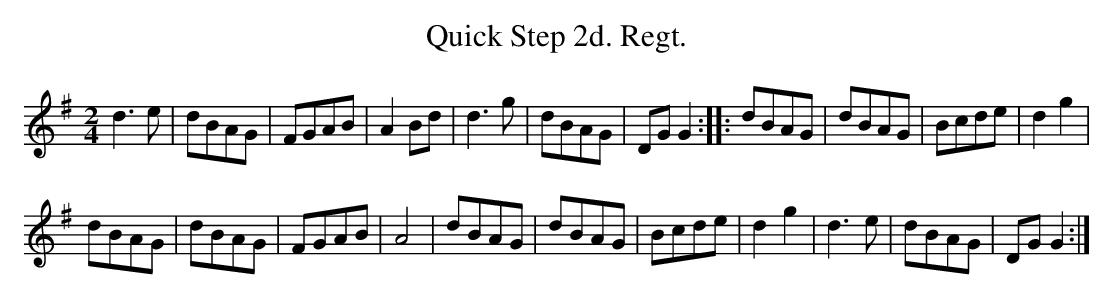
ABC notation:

X:1
T:Quick Step 2d. Regt.
L:1/8
M:2/4
K:G
d3e| dBAG| FGAB| A2Bd| d3g| dBAG| DGG2:: \
dBAG| dBAG| Bcde| d2g2|
dBAG| dBAG| FGAB| A4| \
dBAG| dBAG| Bcde| d2g2| d3e| dBAG| DG G2:|
